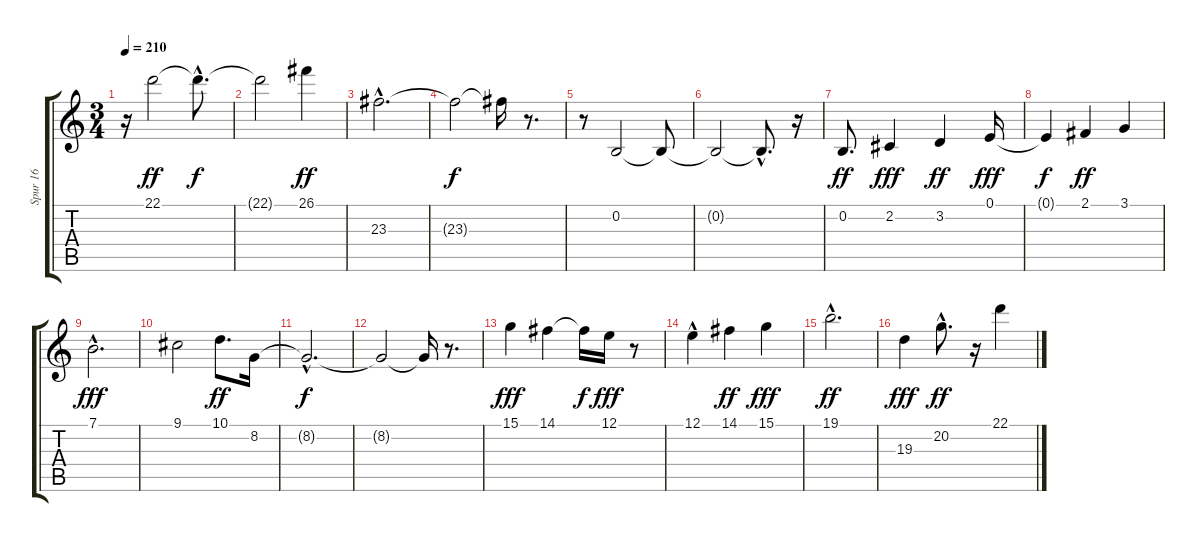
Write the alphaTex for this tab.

\track ("Spur 16" "Spur 16") {instrument stringensemble1}
\staff {score tabs}
\tuning (E4 B3 G3 D3 A2 E2) {hide}
\ts (3 4)
\tempo 210
\clef g2
\ks c
r.16{dy fff} 22.1.2{dy ff} 22.1{hac t}.8{d dy f} |
22.1{t}.2 26.1.4{dy ff} |
23.3{hac}.2{d} |
23.3{t}.2{dy f} 23.3{t}.16 r.8{d} |
r.8 0.2.2 0.2{t}.8 |
0.2{t}.2 0.2{hac t}.8{d} r.16 |
0.2.8{d dy ff} 2.2.4{dy fff} 3.2.4{dy ff} 0.1.16{dy fff} |
0.1{t}.4{dy f} 2.1.4{dy ff} 3.1.4 |
7.1{hac}.2{d dy fff} |
9.1.2 10.1.8{d dy ff} 8.2.16 |
8.2{hac t}.2{d dy f} |
8.2{t}.2 8.2{t}.16 r.8{d} |
15.1.4{dy fff} 14.1.4 14.1{t}.16{dy f} 12.1.16{dy fff} r.8 |
12.1{hac}.4 14.1.4{dy ff} 15.1.4{dy fff} |
19.1{hac}.2{d dy ff} |
19.3.4{dy fff} 20.2{hac}.8{d dy ff} r.16 22.1.4
